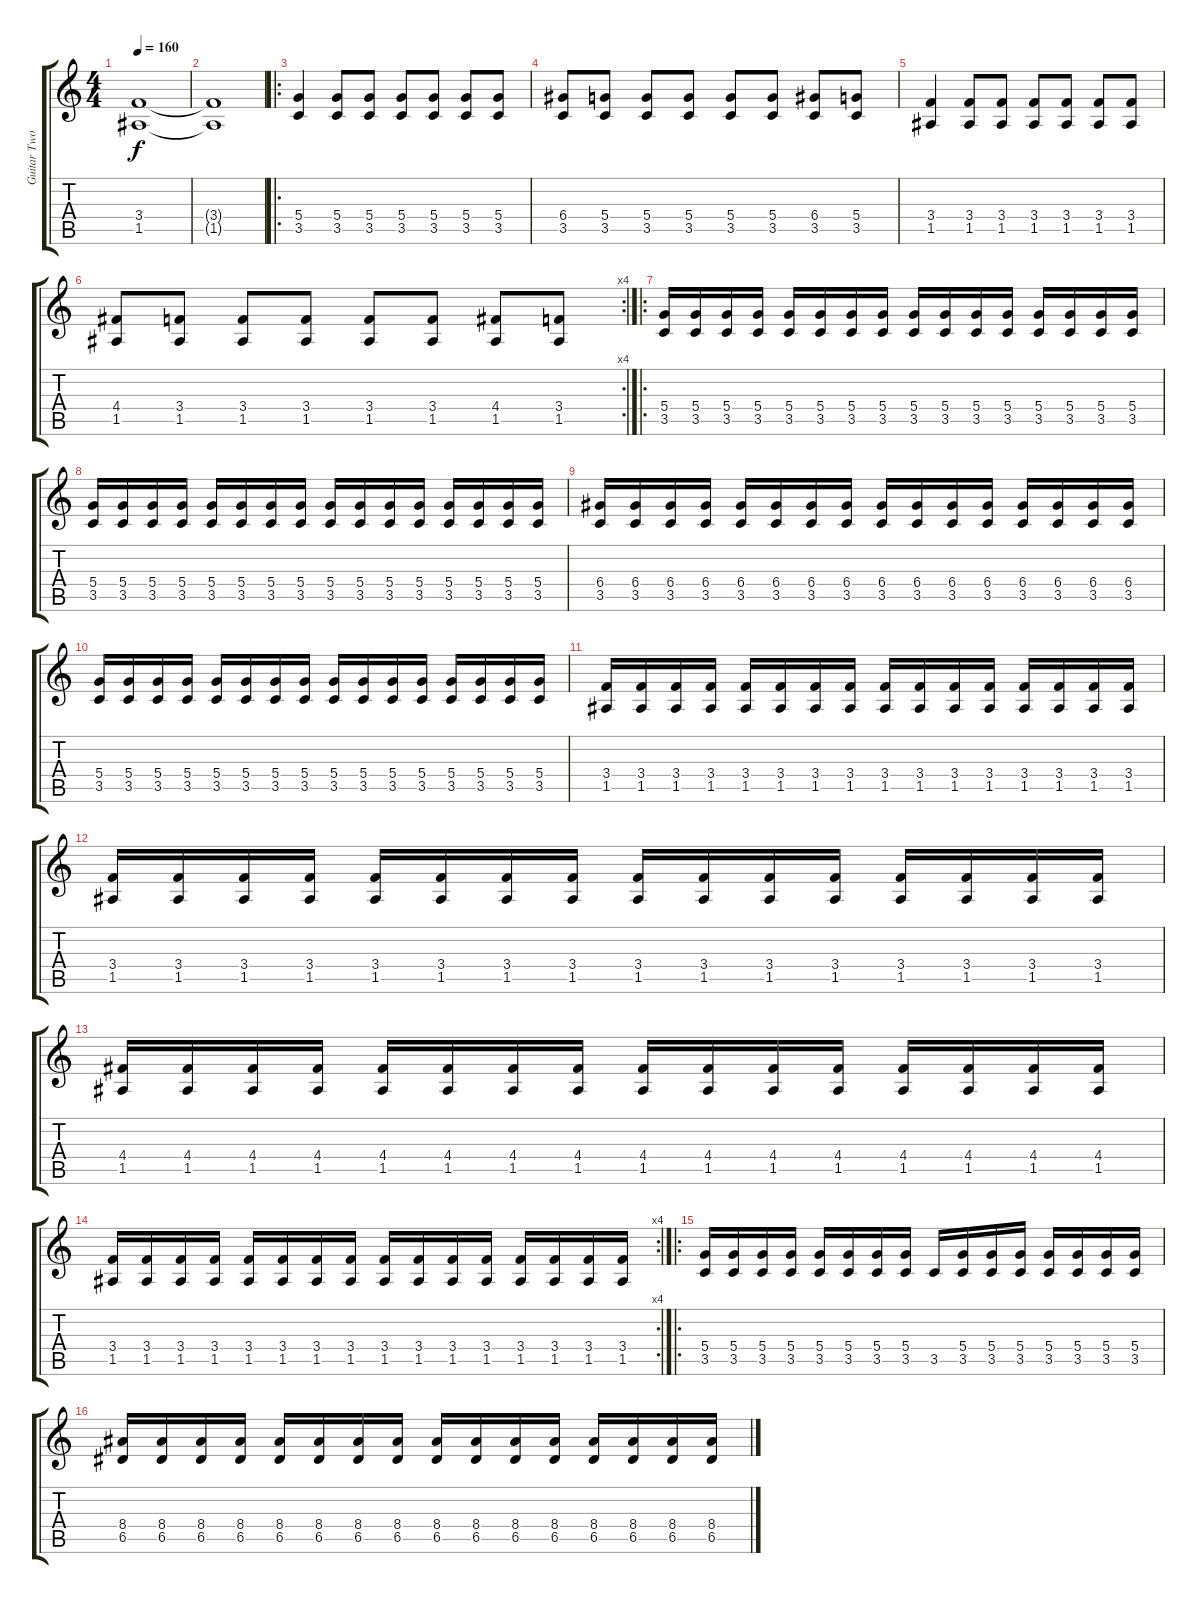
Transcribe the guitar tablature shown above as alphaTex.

\track ("Guitar Two" "Guitar Two") {instrument overdrivenguitar}
\staff {score tabs}
\tuning (E4 B3 G3 D3 A2 E2) {hide}
\ts (4 4)
\tempo 160
\clef g2
\ks c
(3.4 1.5).1{dy f} |
(3.4{t} 1.5{t}).1 |
\ro
(5.4 3.5).4 (5.4 3.5).8 (5.4 3.5).8 (5.4 3.5).8 (5.4 3.5).8 (5.4 3.5).8 (5.4 3.5).8 |
(6.4 3.5).8 (5.4 3.5).8 (5.4 3.5).8 (5.4 3.5).8 (5.4 3.5).8 (5.4 3.5).8 (6.4 3.5).8 (5.4 3.5).8 |
(3.4 1.5).4 (3.4 1.5).8 (3.4 1.5).8 (3.4 1.5).8 (3.4 1.5).8 (3.4 1.5).8 (3.4 1.5).8 |
\rc 4
(4.4 1.5).8 (3.4 1.5).8 (3.4 1.5).8 (3.4 1.5).8 (3.4 1.5).8 (3.4 1.5).8 (4.4 1.5).8 (3.4 1.5).8 |
\ro
(5.4 3.5).16 (5.4 3.5).16 (5.4 3.5).16 (5.4 3.5).16 (5.4 3.5).16 (5.4 3.5).16 (5.4 3.5).16 (5.4 3.5).16 (5.4 3.5).16 (5.4 3.5).16 (5.4 3.5).16 (5.4 3.5).16 (5.4 3.5).16 (5.4 3.5).16 (5.4 3.5).16 (5.4 3.5).16 |
(5.4 3.5).16 (5.4 3.5).16 (5.4 3.5).16 (5.4 3.5).16 (5.4 3.5).16 (5.4 3.5).16 (5.4 3.5).16 (5.4 3.5).16 (5.4 3.5).16 (5.4 3.5).16 (5.4 3.5).16 (5.4 3.5).16 (5.4 3.5).16 (5.4 3.5).16 (5.4 3.5).16 (5.4 3.5).16 |
(6.4 3.5).16 (6.4 3.5).16 (6.4 3.5).16 (6.4 3.5).16 (6.4 3.5).16 (6.4 3.5).16 (6.4 3.5).16 (6.4 3.5).16 (6.4 3.5).16 (6.4 3.5).16 (6.4 3.5).16 (6.4 3.5).16 (6.4 3.5).16 (6.4 3.5).16 (6.4 3.5).16 (6.4 3.5).16 |
(5.4 3.5).16 (5.4 3.5).16 (5.4 3.5).16 (5.4 3.5).16 (5.4 3.5).16 (5.4 3.5).16 (5.4 3.5).16 (5.4 3.5).16 (5.4 3.5).16 (5.4 3.5).16 (5.4 3.5).16 (5.4 3.5).16 (5.4 3.5).16 (5.4 3.5).16 (5.4 3.5).16 (5.4 3.5).16 |
(3.4 1.5).16 (3.4 1.5).16 (3.4 1.5).16 (3.4 1.5).16 (3.4 1.5).16 (3.4 1.5).16 (3.4 1.5).16 (3.4 1.5).16 (3.4 1.5).16 (3.4 1.5).16 (3.4 1.5).16 (3.4 1.5).16 (3.4 1.5).16 (3.4 1.5).16 (3.4 1.5).16 (3.4 1.5).16 |
(3.4 1.5).16 (3.4 1.5).16 (3.4 1.5).16 (3.4 1.5).16 (3.4 1.5).16 (3.4 1.5).16 (3.4 1.5).16 (3.4 1.5).16 (3.4 1.5).16 (3.4 1.5).16 (3.4 1.5).16 (3.4 1.5).16 (3.4 1.5).16 (3.4 1.5).16 (3.4 1.5).16 (3.4 1.5).16 |
(4.4 1.5).16 (4.4 1.5).16 (4.4 1.5).16 (4.4 1.5).16 (4.4 1.5).16 (4.4 1.5).16 (4.4 1.5).16 (4.4 1.5).16 (4.4 1.5).16 (4.4 1.5).16 (4.4 1.5).16 (4.4 1.5).16 (4.4 1.5).16 (4.4 1.5).16 (4.4 1.5).16 (4.4 1.5).16 |
\rc 4
(3.4 1.5).16 (3.4 1.5).16 (3.4 1.5).16 (3.4 1.5).16 (3.4 1.5).16 (3.4 1.5).16 (3.4 1.5).16 (3.4 1.5).16 (3.4 1.5).16 (3.4 1.5).16 (3.4 1.5).16 (3.4 1.5).16 (3.4 1.5).16 (3.4 1.5).16 (3.4 1.5).16 (3.4 1.5).16 |
\ro
(5.4 3.5).16 (5.4 3.5).16 (5.4 3.5).16 (5.4 3.5).16 (5.4 3.5).16 (5.4 3.5).16 (5.4 3.5).16 (5.4 3.5).16 3.5.16 (5.4 3.5).16 (5.4 3.5).16 (5.4 3.5).16 (5.4 3.5).16 (5.4 3.5).16 (5.4 3.5).16 (5.4 3.5).16 |
(8.4 6.5).16 (8.4 6.5).16 (8.4 6.5).16 (8.4 6.5).16 (8.4 6.5).16 (8.4 6.5).16 (8.4 6.5).16 (8.4 6.5).16 (8.4 6.5).16 (8.4 6.5).16 (8.4 6.5).16 (8.4 6.5).16 (8.4 6.5).16 (8.4 6.5).16 (8.4 6.5).16 (8.4 6.5).16
